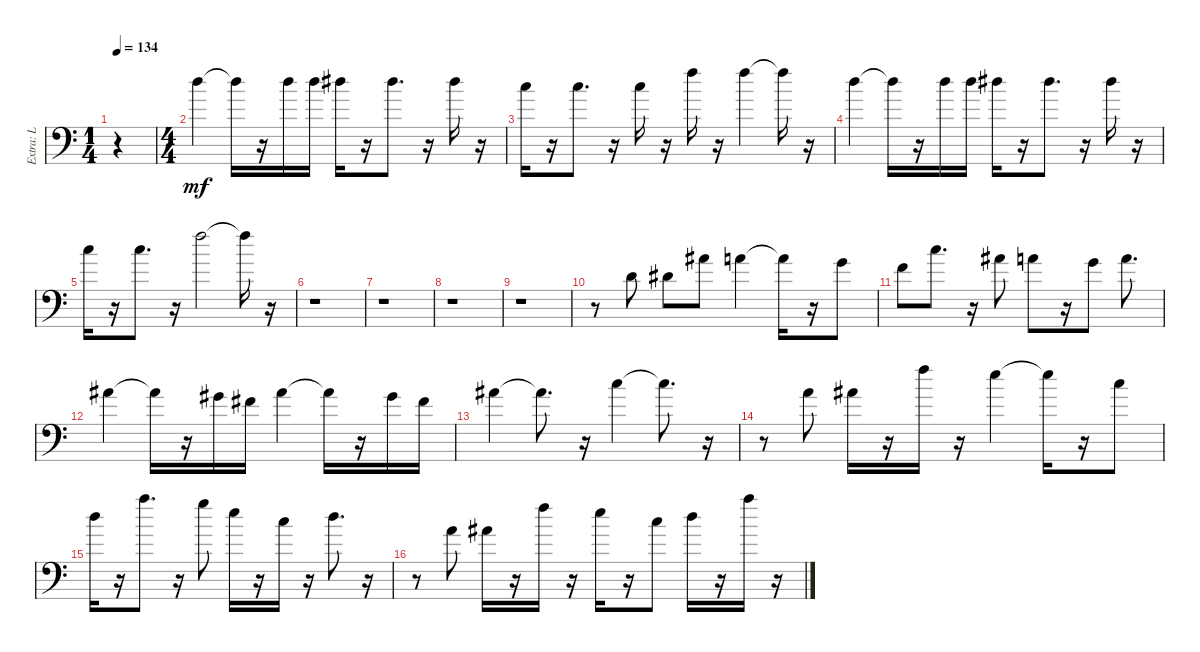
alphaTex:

\track ("Extra: L" "Extra: L") {instrument tuba}
\staff {score}
\tuning (E4 B3 G3 D3 A2 E2 B1) {hide}
\ts (1 4)
\tempo 134
\clef f4
\ks c
r.4{dy mf instrument tuba} |
\ts (4 4)
10.1.4 10.1{t}.16 r.16 10.1.16 10.1.16 11.1.16 r.16 11.1.8{d} r.16 11.1.16 r.16 |
8.1.16 r.16 8.1.8{d} r.16 8.1.16 r.16 13.1.16 r.16 13.1.4 13.1{t}.16 r.16 |
10.1.4 10.1{t}.16 r.16 10.1.16 10.1.16 11.1.16 r.16 11.1.8{d} r.16 11.1.16 r.16 |
8.1.16 r.16 8.1.8{d} r.16 13.1.2 13.1{t}.16 r.16 |
r.1 |
r.1 |
r.1 |
r.1 |
r.8 3.2.8 4.2.8 6.1.8 5.1.4 5.1{t}.16 r.16 3.1.8 |
1.1.8 8.1.8{d} r.16 6.1.8 5.1.8 r.16 3.1.8 5.1.8{d} |
6.1.4 6.1{t}.16 r.16 4.1.16 2.1.16 6.1.4 6.1{t}.16 r.16 4.1.16 2.1.16 |
6.1.4 6.1{t}.8{d} r.16 8.1.4 8.1{t}.8{d} r.16 |
r.8 5.1.8 6.1.16 r.16 13.1.16 r.16 12.1.4 12.1{t}.16 r.16 8.1.8 |
10.1.16 r.16 17.1.8{d} r.16 15.1.8 12.1.16 r.16 8.1.16 r.16 10.1.8{d} r.16 |
r.8 5.1.8 6.1.16 r.16 13.1.16 r.16 12.1.16 r.16 8.1.8 10.1.16 r.16 17.1.16 r.16
